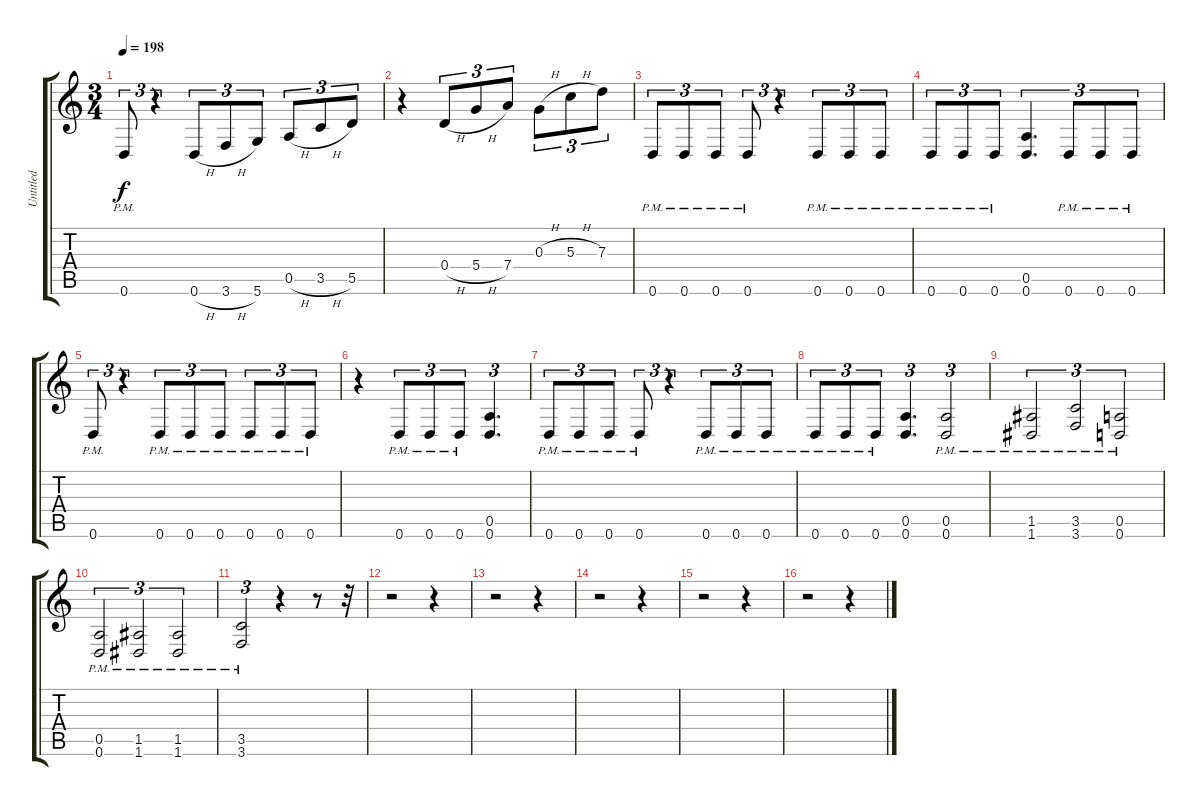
\track ("Untitled" "Untitled") {instrument distortionguitar}
\staff {score tabs}
\tuning (E4 B3 G3 D3 A2 D2) {hide}
\ts (3 4)
\tempo 198
\clef g2
\ks c
0.6{pm}.8{tu (3 2) dy f} r.4{tu (3 2)} 0.6{h}.8{tu (3 2)} 3.6{h}.8{tu (3 2)} 5.6.8{tu (3 2)} 0.5{h}.8{tu (3 2)} 3.5{h}.8{tu (3 2)} 5.5.8{tu (3 2)} |
r.4 0.4{h}.8{tu (3 2)} 5.4{h}.8{tu (3 2)} 7.4.8{tu (3 2)} 0.3{h}.8{tu (3 2)} 5.3{h}.8{tu (3 2)} 7.3.8{tu (3 2)} |
0.6{pm}.8{tu (3 2)} 0.6{pm}.8{tu (3 2)} 0.6{pm}.8{tu (3 2)} 0.6{pm}.8{tu (3 2)} r.4{tu (3 2)} 0.6{pm}.8{tu (3 2)} 0.6{pm}.8{tu (3 2)} 0.6{pm}.8{tu (3 2)} |
0.6{pm}.8{tu (3 2)} 0.6{pm}.8{tu (3 2)} 0.6{pm}.8{tu (3 2)} (0.5 0.6).4{d tu (3 2)} 0.6{pm}.8{tu (3 2)} 0.6{pm}.8{tu (3 2)} 0.6{pm}.8{tu (3 2)} |
0.6{pm}.8{tu (3 2)} r.4{tu (3 2)} 0.6{pm}.8{tu (3 2)} 0.6{pm}.8{tu (3 2)} 0.6{pm}.8{tu (3 2)} 0.6{pm}.8{tu (3 2)} 0.6{pm}.8{tu (3 2)} 0.6{pm}.8{tu (3 2)} |
r.4 0.6{pm}.8{tu (3 2)} 0.6{pm}.8{tu (3 2)} 0.6{pm}.8{tu (3 2)} (0.5 0.6).4{d tu (3 2)} |
0.6{pm}.8{tu (3 2)} 0.6{pm}.8{tu (3 2)} 0.6{pm}.8{tu (3 2)} 0.6{pm}.8{tu (3 2)} r.4{tu (3 2)} 0.6{pm}.8{tu (3 2)} 0.6{pm}.8{tu (3 2)} 0.6{pm}.8{tu (3 2)} |
0.6{pm}.8{tu (3 2)} 0.6{pm}.8{tu (3 2)} 0.6{pm}.8{tu (3 2)} (0.5 0.6).4{d tu (3 2)} (0.5{pm} 0.6{pm}).2{tu (3 2)} |
(1.5{pm} 1.6{pm}).2{tu (3 2)} (3.5{pm} 3.6{pm}).2{tu (3 2)} (0.5{pm} 0.6{pm}).2{tu (3 2)} |
(0.5{pm} 0.6{pm}).2{tu (3 2)} (1.5{pm} 1.6{pm}).2{tu (3 2)} (1.5{pm} 1.6{pm}).2{tu (3 2)} |
(3.5{pm} 3.6{pm}).2{tu (3 2)} r.4 r.8 r.32 |
r.2 r.4 |
r.2 r.4 |
r.2 r.4 |
r.2 r.4 |
r.2 r.4
